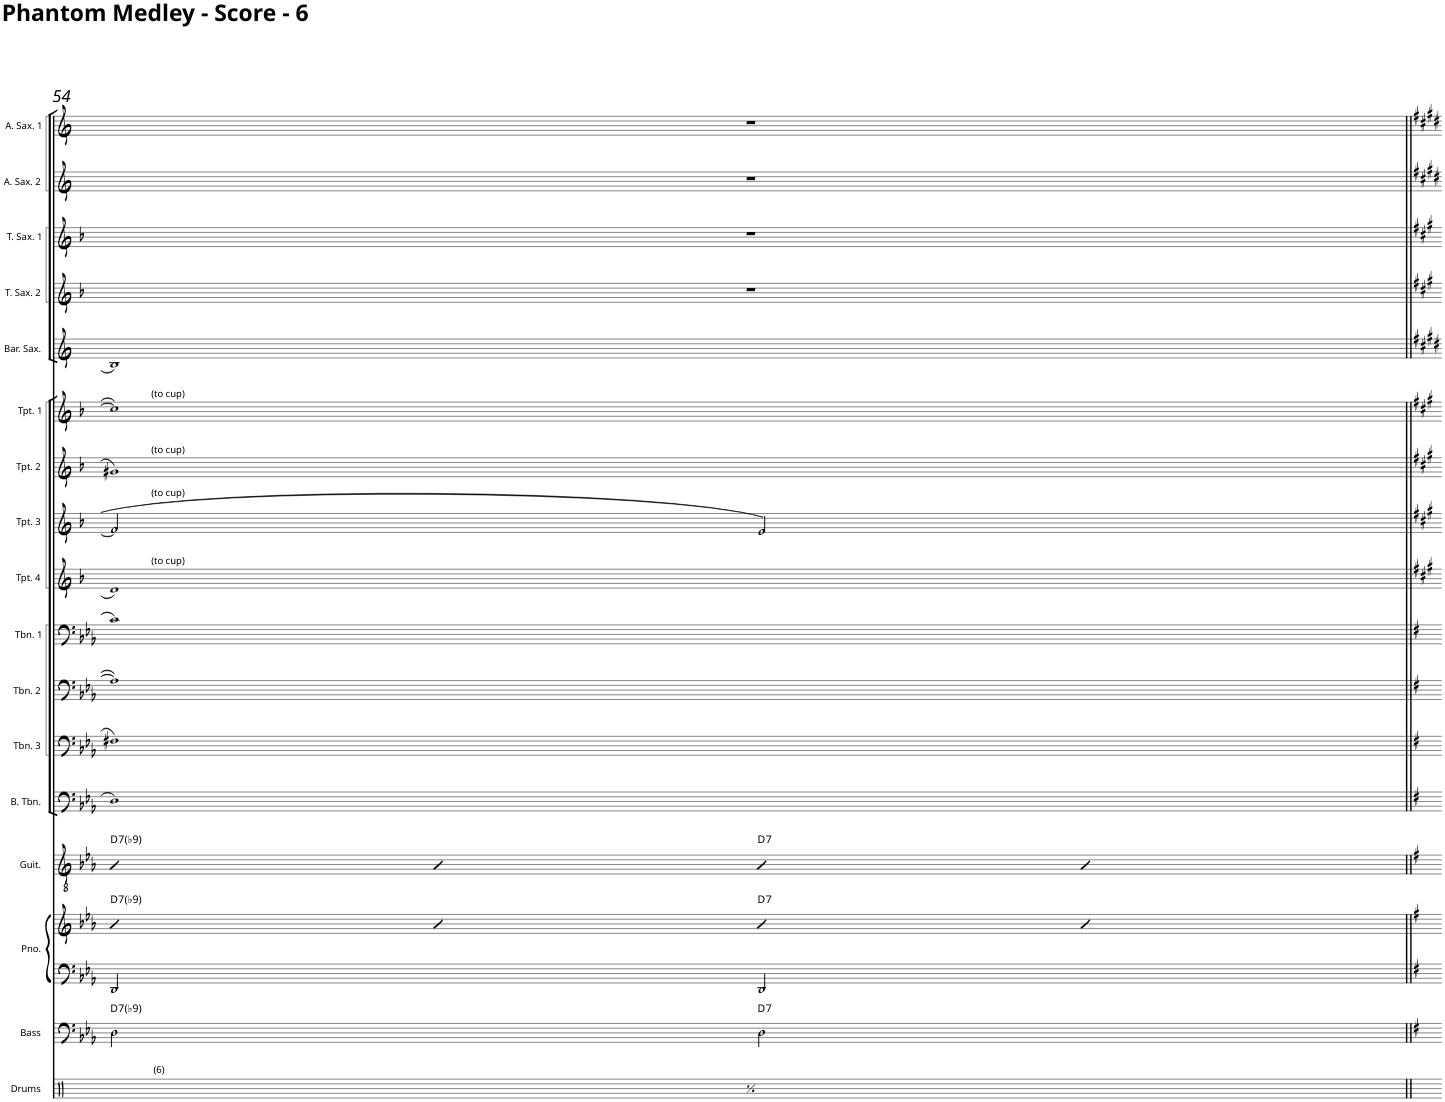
**kern	**kern	**harte	**kern	**kern	**harte	**kern	**harte	**kern	**kern	**kern	**kern	**kern	**kern	**kern	**kern	**kern	**kern	**kern	**kern	**kern
*part17	*part16	*part16	*part15	*part15	*part15	*part14	*part14	*part13	*part12	*part11	*part10	*part9	*part8	*part7	*part6	*part5	*part4	*part3	*part2	*part1
*staff18	*staff17	*	*staff16	*staff15	*	*staff14	*	*staff13	*staff12	*staff11	*staff10	*staff9	*staff8	*staff7	*staff6	*staff5	*staff4	*staff3	*staff2	*staff1
*I"Drums	*I"Bass	*	*I"Piano	*	*	*I"Guitar	*	*I"Bass Bone	*I"Trombone 3	*I"Trombone 2	*I"Trombone 1	*I"Trumpet 4	*I"Trumpet 3	*I"Trumpet 2	*I"Trumpet 1	*I"Bari Sax	*I"Tenor Sax 2	*I"Tenor Sax 1	*I"Alto Sax 2	*I"Alto Sax 1
*I'Drums	*I'Bass	*	*I'Pno.	*	*	*I'Guit.	*	*	*I'Tbn. 3	*I'Tbn. 2	*I'Tbn. 1	*I'Tpt. 4	*I'Tpt. 3	*I'Tpt. 2	*I'Tpt. 1	*I'Bar. Sax.	*I'T. Sax. 2	*I'T. Sax. 1	*I'A. Sax. 2	*I'A. Sax. 1
!!LO:PB:g=z
*clefX	*clefF4	*	*clefF4	*clefG2	*	*clefGv2	*	*clefF4	*clefF4	*clefF4	*clefF4	*clefG2	*clefG2	*clefG2	*clefG2	*clefG2	*clefG2	*clefG2	*clefG2	*clefG2
*	*Trd7c12	*	*	*	*	*	*	*	*	*	*	*Trd1c2	*Trd1c2	*Trd1c2	*Trd1c2	*Trd12c21	*Trd8c14	*Trd8c14	*Trd5c9	*Trd5c9
*k[]	*k[b-e-a-]	*	*k[b-e-a-]	*k[b-e-a-]	*	*k[b-e-a-]	*	*k[b-e-a-]	*k[b-e-a-]	*k[b-e-a-]	*k[b-e-a-]	*k[b-]	*k[b-]	*k[b-]	*k[b-]	*k[]	*k[b-]	*k[b-]	*k[]	*k[]
*M4/4	*M4/4	*	*M4/4	*M4/4	*	*M4/4	*	*M4/4	*M4/4	*M4/4	*M4/4	*M4/4	*M4/4	*M4/4	*M4/4	*M4/4	*M4/4	*M4/4	*M4/4	*M4/4
=54	=54	=54	=54	=54	=54	=54	=54	=54	=54	=54	=54	=54	=54	=54	=54	=54	=54	=54	=54	=54
*^	*	*	*	*	*	*	*	*	*	*	*	*	*	*	*	*	*	*	*	*
!	!	!	!	!	!	!	!	!	!	!	!	!	!	!	!	!LO:TX:a:t=(to cup)	!	!	!	!	!
!	!	!	!	!	!	!	!	!	!	!	!	!	!	!	!LO:TX:a:t=(to cup)	!	!	!	!	!	!
!	!	!	!	!	!	!	!	!	!	!	!	!	!	!LO:TX:a:t=(to cup)	!	!	!	!	!	!	!
!	!	!	!LO:H:kt=7	!	!	!LO:H:kt=7	!	!LO:H:kt=7	!	!	!	!	!LO:TX:a:t=(to cup)	!	!	!	!	!	!	!	!
4r	2Rf\	2D\	D:7(b9)	2DD/	4B-	D:7(b9)	4B-	D:7(b9)	1D	1F#X	1An]	1c	1d	2f/]	1g#X	1cc#]	1B	1r	1r	1r	1r
4Rcc/	.	.	.	.	4B-	.	4B-	.	.	.	.	.	.	.	.	.	.	.	.	.	.
!	!	!	!LO:H:kt=7	!	!	!LO:H:kt=7	!	!LO:H:kt=7	!	!	!	!	!	!	!	!	!	!	!	!	!
4r	2Rf\	2D\	D:7	2DD/	4B-	D:7	4B-	D:7	.	.	.	.	.	2e/	.	.	.	.	.	.	.
4Rcc/	.	.	.	.	4B-	.	4B-	.	.	.	.	.	.	.	.	.	.	.	.	.	.
*v	*v	*	*	*	*	*	*	*	*	*	*	*	*	*	*	*	*	*	*	*	*
=||	=||	=||	=||	=||	=||	=||	=||	=||	=||	=||	=||	=||	=||	=||	=||	=||	=||	=||	=||	=||
*-	*-	*-	*-	*-	*-	*-	*-	*-	*-	*-	*-	*-	*-	*-	*-	*-	*-	*-	*-	*-
